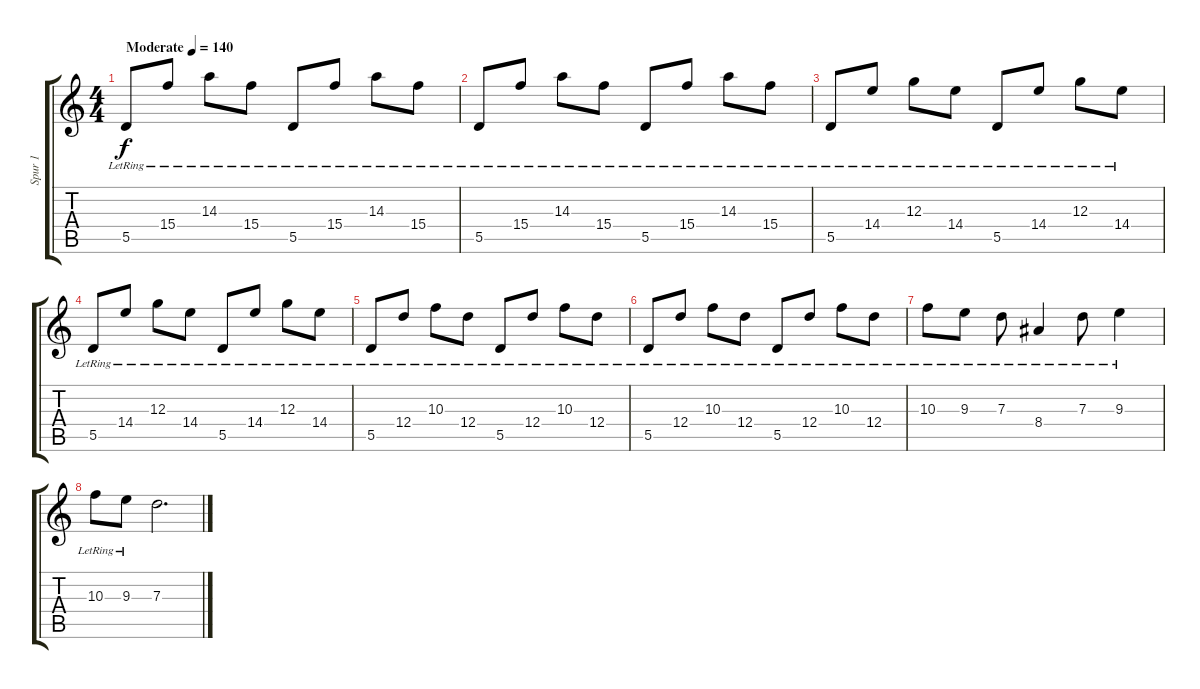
\track ("Spur 1" "Spur 1") {instrument acousticguitarsteel}
\staff {score tabs}
\tuning (E4 B3 G3 D3 A2 E2) {hide}
\ts (4 4)
\tempo (140 "Moderate")
\clef g2
\ks c
5.5{lr}.8{dy f instrument acousticguitarsteel} 15.4{lr}.8 14.3{lr}.8 15.4{lr}.8 5.5{lr}.8 15.4{lr}.8 14.3{lr}.8 15.4{lr}.8 |
5.5{lr}.8 15.4{lr}.8 14.3{lr}.8 15.4{lr}.8 5.5{lr}.8 15.4{lr}.8 14.3{lr}.8 15.4{lr}.8 |
5.5{lr}.8 14.4{lr}.8 12.3{lr}.8 14.4{lr}.8 5.5{lr}.8 14.4{lr}.8 12.3{lr}.8 14.4{lr}.8 |
5.5{lr}.8 14.4{lr}.8 12.3{lr}.8 14.4{lr}.8 5.5{lr}.8 14.4{lr}.8 12.3{lr}.8 14.4{lr}.8 |
5.5{lr}.8 12.4{lr}.8 10.3{lr}.8 12.4{lr}.8 5.5{lr}.8 12.4{lr}.8 10.3{lr}.8 12.4{lr}.8 |
5.5{lr}.8 12.4{lr}.8 10.3{lr}.8 12.4{lr}.8 5.5{lr}.8 12.4{lr}.8 10.3{lr}.8 12.4{lr}.8 |
10.3{lr}.8 9.3{lr}.8 7.3{lr}.8 8.4{lr}.4 7.3{lr}.8 9.3{lr}.4 |
10.3{lr}.8 9.3{lr}.8 7.3.2{d}
